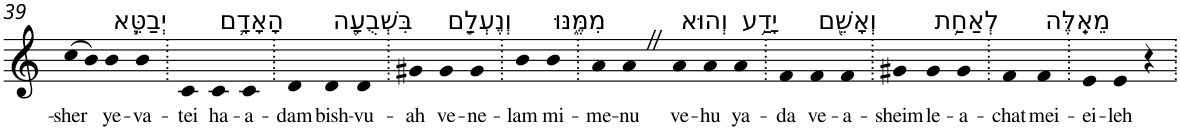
**kern	**text
*part1	*part1
*staff1	*staff1
*I"Piano	*
*I'Pno	*
!!LO:PB:g=z
*clefG2	*
*k[]	*
=39	=39
!	!LO:LY:b
(>8cc	-sher
8b)	.
!LO:TX:a:t=יְבַטֵּ֧א	!
!	!LO:LY:b
4b	ye-
!	!LO:LY:b
4b	-va-
=40.	=40.
!	!LO:LY:b
4c	-tei
!LO:TX:a:t=הָאָדָ֛ם	!
!	!LO:LY:b
4c	ha-
!	!LO:LY:b
4c	-a-
=41.	=41.
!	!LO:LY:b
4d	-dam
!LO:TX:a:t=בִּשְׁבֻעָ֖ה	!
!	!LO:LY:b
4d	bish-
!	!LO:LY:b
4d	-vu-
=42.	=42.
!	!LO:LY:b
4g#X	-ah
!LO:TX:a:t=וְנֶעְלַ֣ם	!
!	!LO:LY:b
4g#	ve-
!	!LO:LY:b
4g#	-ne-
=43.	=43.
!	!LO:LY:b
4b	-lam
!LO:TX:a:t=מִמֶּ֑נּוּ	!
!	!LO:LY:b
4b	mi-
=44.	=44.
!	!LO:LY:b
4a	-me-
!	!LO:LY:b
4aZ	-nu
!LO:TX:a:t=וְהוּא	!
!	!LO:LY:b
4a	ve-
!	!LO:LY:b
4a	-hu
!LO:TX:a:t=יָדַ֥ע	!
!	!LO:LY:b
4a	ya-
=45.	=45.
!	!LO:LY:b
4f	-da
!LO:TX:a:t=וְאָשֵׁ֖ם	!
!	!LO:LY:b
4f	ve-
!	!LO:LY:b
4f	-a-
=46.	=46.
!	!LO:LY:b
4g#X	-sheim
!LO:TX:a:t=לְאַחַ֥ת	!
!	!LO:LY:b
4g#	le-
!	!LO:LY:b
4g#	-a-
=47.	=47.
!	!LO:LY:b
4f	-chat
!LO:TX:a:t=מֵאֵֽלֶּה	!
!	!LO:LY:b
4f	mei-
=48.	=48.
!	!LO:LY:b
4e	-ei-
!	!LO:LY:b
4e	-leh
4r	.
=.	=.
*-	*-
